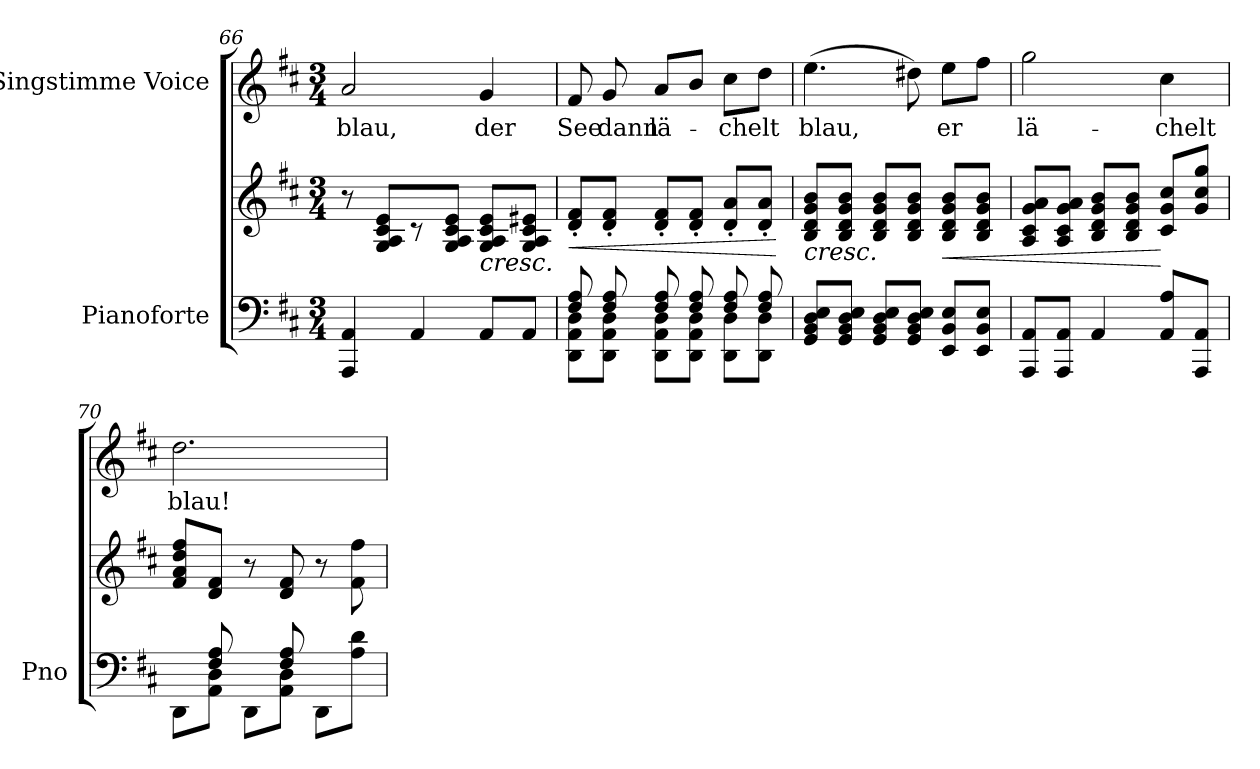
**kern	**kern	**dynam	**kern	**text
*part2	*part2	*part2	*part1	*part1
*staff3	*staff2	*staff2/3	*staff1	*staff1
*I"Pianoforte	*	*	*I"Singstimme Voice	*
*I'Pno	*	*	*	*
*clefF4	*clefG2	*	*clefG2	*
*k[f#c#]	*k[f#c#]	*	*k[f#c#]	*
*M3/4	*M3/4	*	*M3/4	*
=66	=66	=66	=66	=66
!	!	!	!	!LO:LY:b
4AAA/ 4AA/	8r	.	2a/	blau,
.	8G/ 8A/ 8c#/ 8e/L	.	.	.
4AA/	8r	.	.	.
.	8G/ 8A/ 8c#/ 8e/J	.	.	.
!	!LO:TX:b:i:t=cresc.	!	!	!
!	!	!	!	!LO:LY:b
8AA/L	8G/ 8A/ 8c#/ 8e/L	.	4g/	der
8AA/J	8G/ 8A/ 8c#/ 8e#X/J	.	.	.
=67	=67	=67	=67	=67
*^	*	*	*	*
!	!	!	!LO:HP:b	!	!LO:LY:b
8F#/ 8A/	8DD\ 8AA\ 8D\L	8d/'> 8f#/'>L	<	8f#/	See
!	!	!	!	!	!LO:LY:b
8F#/ 8A/	8DD\ 8AA\ 8D\J	8d/'> 8f#/'>J	.	8g/	dann
!	!	!	!	!	!LO:LY:b
8F#/ 8A/	8DD\ 8AA\ 8D\L	8d/'> 8f#/'>L	.	8a/L	lä-
8F#/ 8A/	8DD\ 8AA\ 8D\J	8d/'> 8f#/'>J	.	8b/J	.
!	!	!	!	!	!LO:LY:b
8F#/ 8A/	8DD\ 8D\L	8d/'> 8a/'>L	.	8cc#\L	-chelt
8F#/ 8A/	8DD\ 8D\J	8d/'> 8a/'>J	.	8dd\J	.
*v	*v	*	*	*	*
.	.	[	.	.
=68	=68	=68	=68	=68
!	!LO:TX:b:i:t=cresc.	!	!	!
!	!	!	!	!LO:LY:b
8GG/ 8BB/ 8D/ 8E/L	8B/ 8d/ 8g/ 8b/L	.	(4.ee\	blau,
8GG/ 8BB/ 8D/ 8E/J	8B/ 8d/ 8g/ 8b/J	.	.	.
8GG/ 8BB/ 8D/ 8E/L	8B/ 8d/ 8g/ 8b/L	.	.	.
8GG/ 8BB/ 8D/ 8E/J	8B/ 8d/ 8g/ 8b/J	.	8dd#X\)	.
!	!	!LO:HP:b	!	!LO:LY:b
8EE/ 8BB/ 8E/L	8B/ 8d/ 8g/ 8b/L	<	8ee\L	er
8EE/ 8BB/ 8E/J	8B/ 8d/ 8g/ 8b/J	.	8ff#\J	.
=69	=69	=69	=69	=69
!	!	!	!	!LO:LY:b
8AAA/ 8AA/L	8A/ 8c#/ 8g/ 8a/L	.	2gg\	lä-
8AAA/ 8AA/J	8A/ 8c#/ 8g/ 8a/J	.	.	.
4AA/	8B/ 8d/ 8g/ 8b/L	.	.	.
.	8B/ 8d/ 8g/ 8b/J	.	.	.
!	!	!	!	!LO:LY:b
8AA/ 8A/L	8c#/ 8g/ 8cc#/L	[	4cc#\	-chelt
8AAA/ 8AA/J	8g/ 8cc#/ 8gg/J	.	.	.
!!LO:LB:g=z
=70	=70	=70	=70	=70
*^	*	*	*	*
!	!	!	!	!	!LO:LY:b
8ryy	8DD\L	8f#/ 8a/ 8dd/ 8ff#/L	.	2.dd\	blau!
8F#/ 8A/	8AA\ 8D\J	8d/ 8f#/J	.	.	.
8ryy	8DD\L	8r	.	.	.
8F#/ 8A/	8AA\ 8D\J	8d/ 8f#/	.	.	.
8DD\L	4ryy	8r	.	.	.
8A\ 8d\J	.	8f#\ 8ff#\	.	.	.
*v	*v	*	*	*	*
=	=	=	=	=
*-	*-	*-	*-	*-
